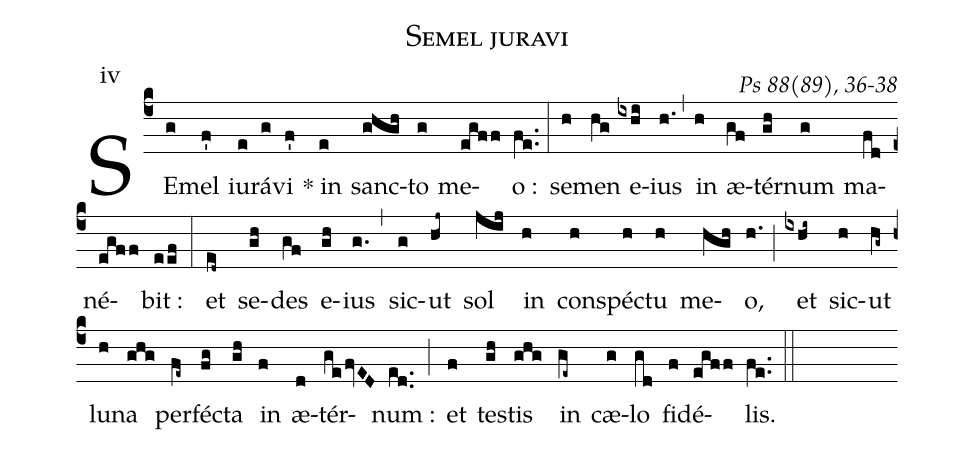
name:Semel juravi;
commentary: Ps 88(89), 36-38;
mode:iv;
%%
(c4)SE(g)mel(f') iu(e)rá(g)vi(f') * in(e) sanc(ghgh)to(g) me(egff)o~:(fe..) (:) se(h)men(hg) e(ixhi)ius(h.) (,) in(h) æ(gf)tér(gh)num(g) ma(fd)né(egff)bit~:(eef) (:) et(ed~) se(gh)des(gf) e(gh)ius(g.) (,) sic(g)ut(hj~) sol(jij) in(h) con(h)spéc(h)tu(h) me(hgh)o,(h.) (;) et(ixhi~) sic(h)ut(hg~) lu(h)na(ghg) per(fe~)féc(fg)ta(gh) in(f) æ(d)tér(ge/fvED)num~:(ed..) (;) et(f) tes(gh)tis(ghg) in(ge~) cæ(g)lo(gd) fi(f)dé(egff)lis.(fe..) (::)
